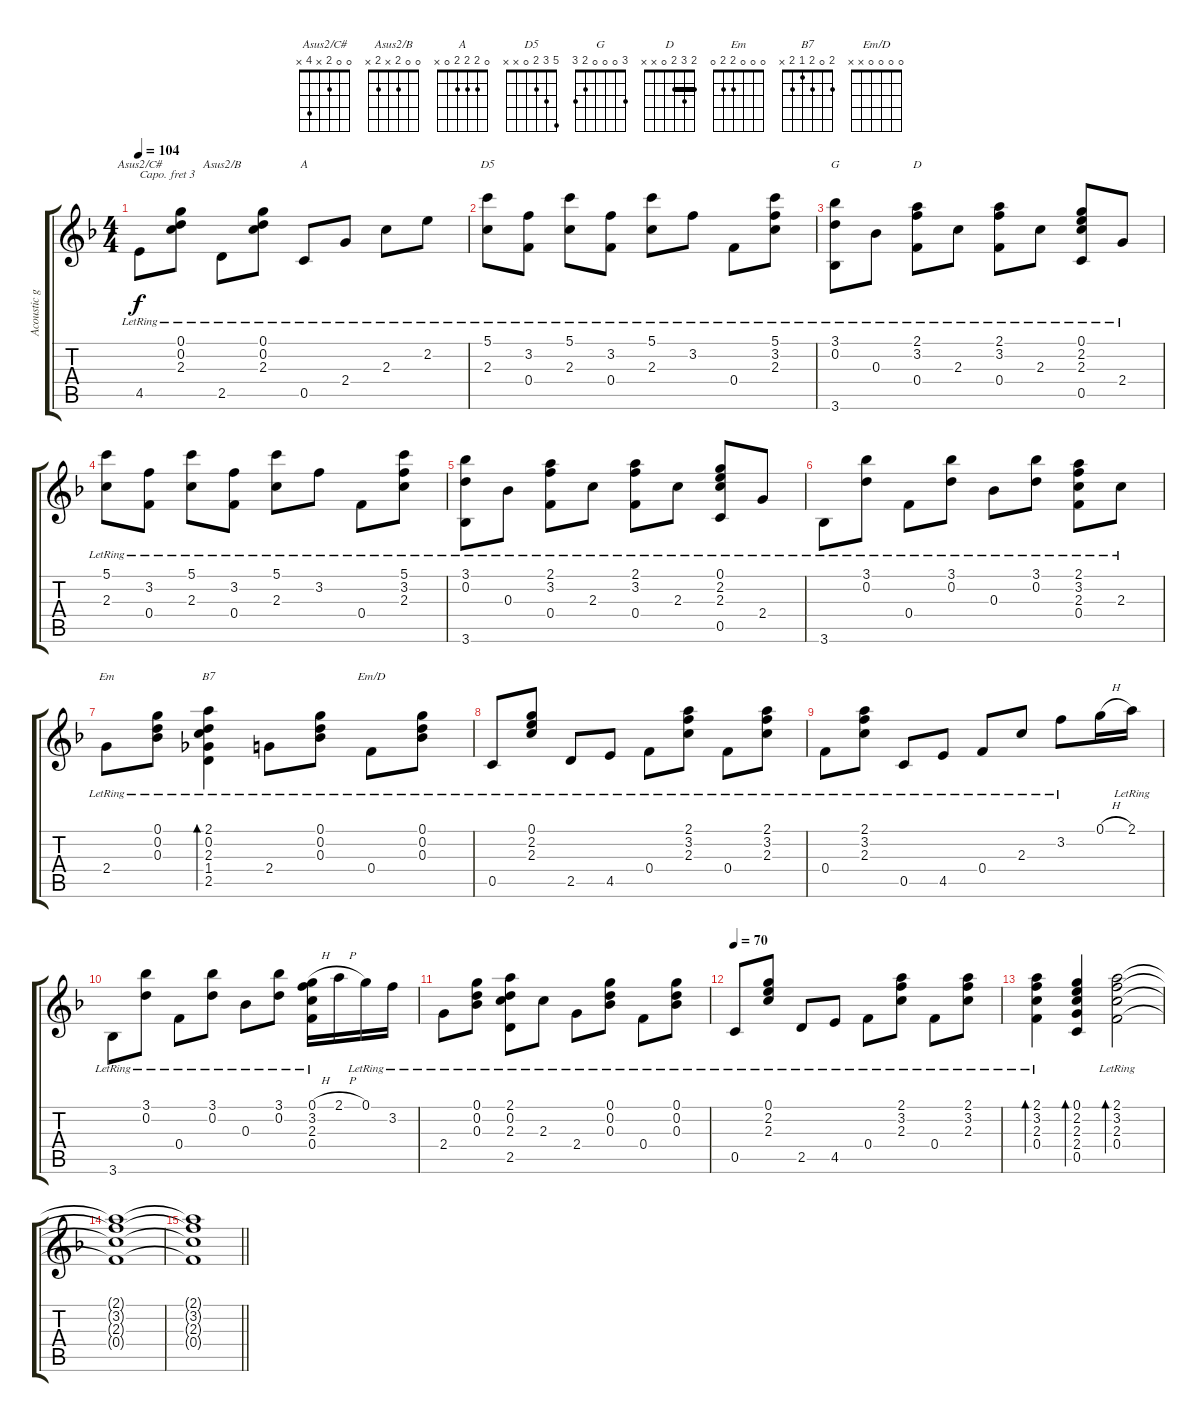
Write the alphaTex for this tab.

\track ("Acoustic guitar 2 (Capo III)" "Acoustic g") {instrument acousticguitarsteel}
\staff {score tabs}
\capo 3
\tuning (E4 B3 G3 D3 A2 E2) {hide}
\chord ("Asus2/C#" 0 0 2 x 4 x)
\chord ("Asus2/B" 0 0 2 x 2 x)
\chord ("A" 0 2 2 2 0 x)
\chord ("D5" 5 3 2 0 x x)
\chord ("G" 3 0 0 0 2 3)
\chord ("D" 2 3 2 0 x x) {barre 2}
\chord ("Em" 0 0 0 2 2 0)
\chord ("B7" 2 0 2 1 2 x)
\chord ("Em/D" 0 0 0 0 x x)
\ts (4 4)
\tempo 104
\clef g2
\ks f
4.5{lr}.8{ch "Asus2/C#" dy f} (0.1{lr} 0.2{lr} 2.3{lr}).8 2.5{lr}.8{ch "Asus2/B"} (0.1{lr} 0.2{lr} 2.3{lr}).8 0.5{lr}.8{ch "A"} 2.4{lr}.8 2.3{lr}.8 2.2{lr}.8 |
(5.1{lr} 2.3{lr}).8{ch "D5"} (3.2{lr} 0.4{lr}).8 (5.1{lr} 2.3{lr}).8 (3.2{lr} 0.4{lr}).8 (5.1{lr} 2.3{lr}).8 3.2{lr}.8 0.4{lr}.8 (5.1{lr} 3.2{lr} 2.3{lr}).8 |
(3.1{lr} 0.2{lr} 3.6{lr}).8{ch "G"} 0.3{lr}.8 (2.1{lr} 3.2{lr} 0.4{lr}).8{ch "D"} 2.3{lr}.8 (2.1{lr} 3.2{lr} 0.4{lr}).8 2.3{lr}.8 (0.1{lr} 2.2{lr} 2.3{lr} 0.5{lr}).8 2.4{lr}.8 |
(5.1{lr} 2.3{lr}).8 (3.2{lr} 0.4{lr}).8 (5.1{lr} 2.3{lr}).8 (3.2{lr} 0.4{lr}).8 (5.1{lr} 2.3{lr}).8 3.2{lr}.8 0.4{lr}.8 (5.1{lr} 3.2{lr} 2.3{lr}).8 |
(3.1{lr} 0.2{lr} 3.6{lr}).8 0.3{lr}.8 (2.1{lr} 3.2{lr} 0.4{lr}).8 2.3{lr}.8 (2.1{lr} 3.2{lr} 0.4{lr}).8 2.3{lr}.8 (0.1{lr} 2.2{lr} 2.3{lr} 0.5{lr}).8 2.4{lr}.8 |
3.6{lr}.8 (3.1{lr} 0.2{lr}).8 0.4{lr}.8 (3.1{lr} 0.2{lr}).8 0.3{lr}.8 (3.1{lr} 0.2{lr}).8 (2.1{lr} 3.2{lr} 2.3{lr} 0.4{lr}).8 2.3{lr}.8 |
2.4{lr}.8{ch "Em"} (0.1{lr} 0.2{lr} 0.3{lr}).8 (2.1{lr} 0.2{lr} 2.3{lr} 1.4{lr} 2.5{lr}).4{bd 120 ch "B7"} 2.4{lr}.8 (0.1{lr} 0.2{lr} 0.3{lr}).8 0.4{lr}.8{ch "Em/D"} (0.1{lr} 0.2{lr} 0.3{lr}).8 |
0.5{lr}.8 (0.1{lr} 2.2{lr} 2.3{lr}).8 2.5{lr}.8 4.5{lr}.8 0.4{lr}.8 (2.1{lr} 3.2{lr} 2.3{lr}).8 0.4{lr}.8 (2.1{lr} 3.2{lr} 2.3{lr}).8 |
0.4{lr}.8 (2.1{lr} 3.2{lr} 2.3{lr}).8 0.5{lr}.8 4.5{lr}.8 0.4{lr}.8 2.3{lr}.8 3.2{lr}.8 0.1{h}.16 2.1{lr}.16 |
3.6{lr}.8 (3.1{lr} 0.2{lr}).8 0.4{lr}.8 (3.1{lr} 0.2{lr}).8 0.3{lr}.8 (3.1{lr} 0.2{lr}).8 (0.1{h} 3.2{lr} 2.3{lr} 0.4{lr}).16 2.1{h}.16 0.1{lr}.16 3.2{lr}.16 |
2.4{lr}.8 (0.1{lr} 0.2{lr} 0.3{lr}).8 (2.1{lr} 0.2{lr} 2.3{lr} 2.5{lr}).8 2.3{lr}.8 2.4{lr}.8 (0.1{lr} 0.2{lr} 0.3{lr}).8 0.4{lr}.8 (0.1{lr} 0.2{lr} 0.3{lr}).8 |
\tempo 70
0.5{lr}.8 (0.1{lr} 2.2{lr} 2.3{lr}).8 2.5{lr}.8 4.5{lr}.8 0.4{lr}.8 (2.1{lr} 3.2{lr} 2.3{lr}).8 0.4{lr}.8 (2.1{lr} 3.2{lr} 2.3{lr}).8 |
(2.1 3.2 2.3 0.4{lr}).4{bd 120} (0.1 2.2 2.3 2.4 0.5).4{bd 120} (2.1{lr} 3.2{lr} 2.3{lr} 0.4{lr}).2{bd 120} |
(2.1{t} 3.2{t} 2.3{t} 0.4{t}).1{volume 0} |
\barLineRight lightlight
(2.1{t} 3.2{t} 2.3{t} 0.4{t}).1
